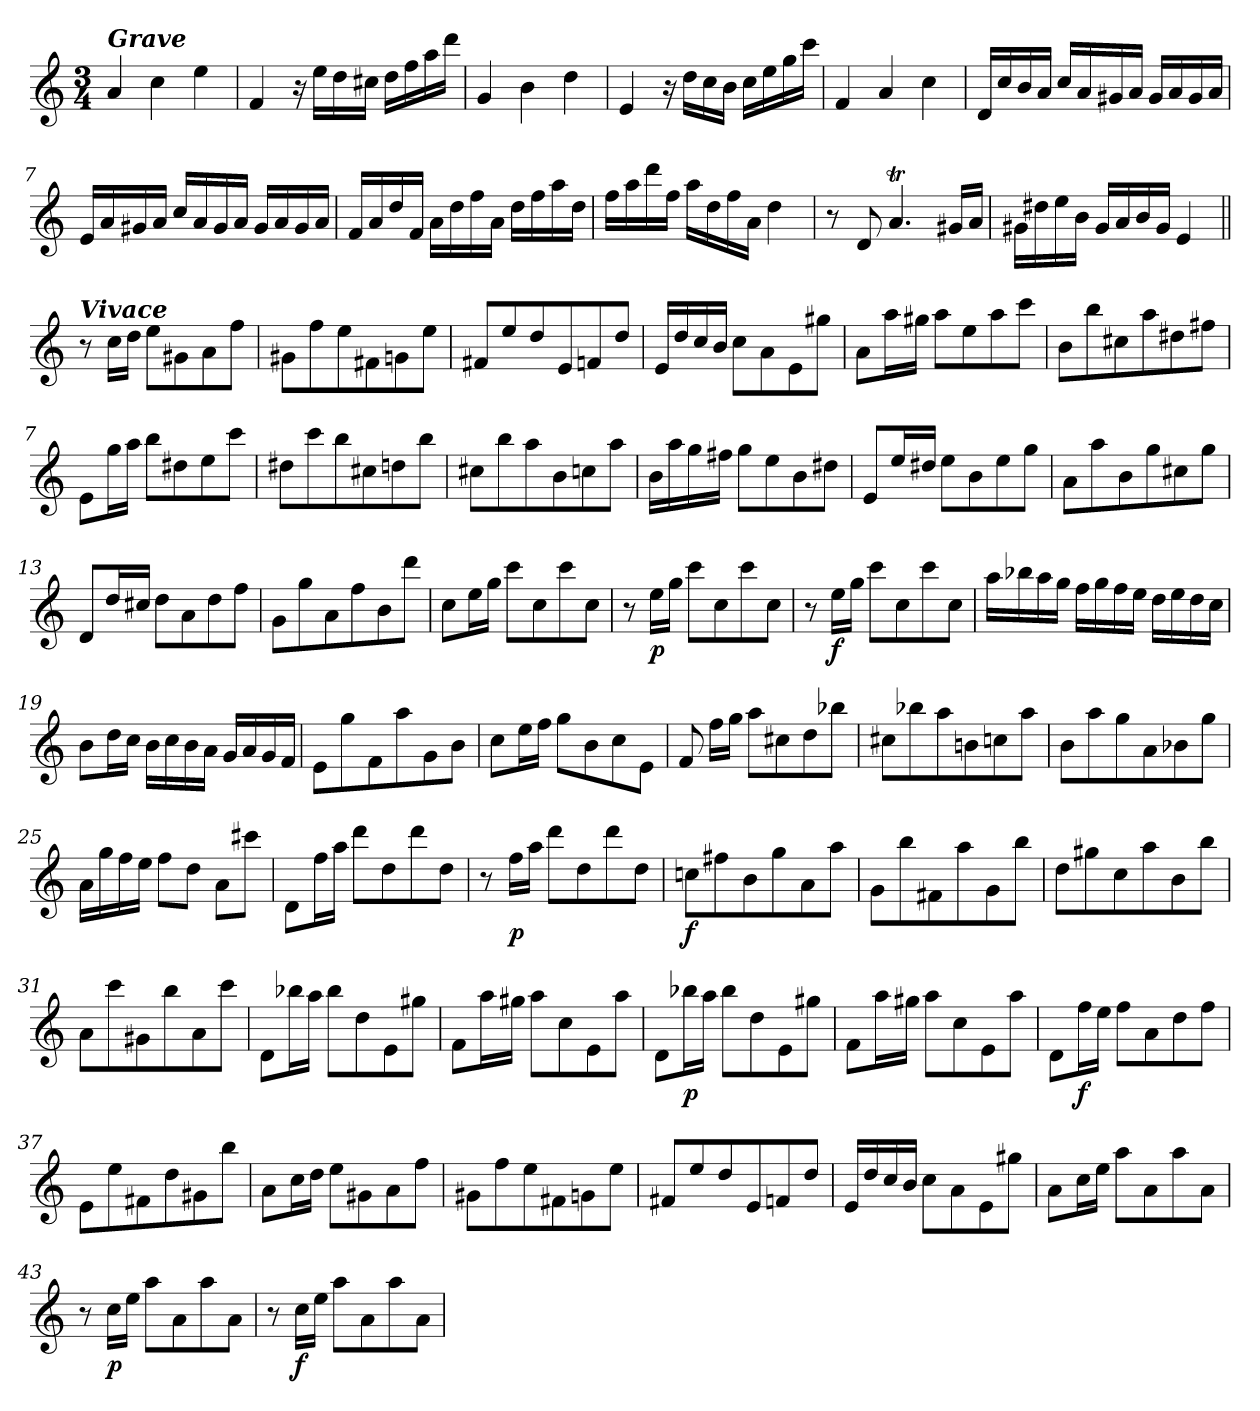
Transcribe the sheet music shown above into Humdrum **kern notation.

**kern	**dynam
*part1	*part1
*staff1	*staff1
*clefG2	*
*k[]	*
*M3/4	*
=1	=1
!LO:TX:a:Bi:t=Grave	!
4a/	.
4cc\	.
4ee\	.
=2	=2
4f/	.
16r	.
16ee\LL	.
16dd\	.
16cc#X\JJ	.
16dd\LL	.
16ff\	.
16aa\	.
16ddd\JJ	.
=3	=3
4g/	.
4b\	.
4dd\	.
=4	=4
4e/	.
16r	.
16dd\LL	.
16cc\	.
16b\JJ	.
16cc\LL	.
16ee\	.
16gg\	.
16ccc\JJ	.
=5	=5
4f/	.
4a/	.
4cc\	.
!!LO:LB:g=z
=6	=6
16d/LL	.
16cc/	.
16b/	.
16a/JJ	.
16cc/LL	.
16a/	.
16g#X/	.
16a/JJ	.
16g#/LL	.
16a/	.
16g#/	.
16a/JJ	.
=7	=7
16e/LL	.
16a/	.
16g#X/	.
16a/JJ	.
16cc/LL	.
16a/	.
16g#/	.
16a/JJ	.
16g#/LL	.
16a/	.
16g#/	.
16a/JJ	.
=8	=8
16f/LL	.
16a/	.
16dd/	.
16f/JJ	.
16a\LL	.
16dd\	.
16ff\	.
16a\JJ	.
16dd\LL	.
16ff\	.
16aa\	.
16dd\JJ	.
!!LO:LB:g=z
=9	=9
16ff\LL	.
16aa\	.
16ddd\	.
16ff\JJ	.
16aa\LL	.
16dd\	.
16ff\	.
16a\JJ	.
4dd\	.
=10	=10
8r	.
8d/	.
4.aT/	.
16g#X/LL	.
16a/JJ	.
=11	=11
16g#X\LL	.
16dd#X\	.
16ee\	.
16b\JJ	.
16g#/LL	.
16a/	.
16b/	.
16g#/JJ	.
4e/	.
!!LO:LB:g=z
=1||	=1||
!LO:TX:a:Bi:t=Vivace	!
8r	.
16cc\LL	.
16dd\JJ	.
8ee\L	.
8g#X\	.
8a\	.
8ff\J	.
=2	=2
8g#X\L	.
8ff\	.
8ee\	.
8f#X\	.
8gn\	.
8ee\J	.
=3	=3
8f#X/L	.
8ee/	.
8dd/	.
8e/	.
8fn/	.
8dd/J	.
=4	=4
16e/LL	.
16dd/	.
16cc/	.
16b/JJ	.
8cc\L	.
8a\	.
8e\	.
8gg#X\J	.
=5	=5
8a\L	.
16aa\L	.
16gg#X\JJ	.
8aa\L	.
8ee\	.
8aa\	.
8ccc\J	.
!!LO:LB:g=z
=6	=6
8b\L	.
8bb\	.
8cc#X\	.
8aa\	.
8dd#X\	.
8ff#X\J	.
=7	=7
8e\L	.
16gg\L	.
16aa\JJ	.
8bb\L	.
8dd#X\	.
8ee\	.
8ccc\J	.
=8	=8
8dd#X\L	.
8ccc\	.
8bb\	.
8cc#X\	.
8ddn\	.
8bb\J	.
=9	=9
8cc#X\L	.
8bb\	.
8aa\	.
8b\	.
8ccn\	.
8aa\J	.
=10	=10
16b\LL	.
16aa\	.
16gg\	.
16ff#X\JJ	.
8gg\L	.
8ee\	.
8b\	.
8dd#X\J	.
!!LO:LB:g=z
=11	=11
8e/L	.
16ee/L	.
16dd#X/JJ	.
8ee\L	.
8b\	.
8ee\	.
8gg\J	.
=12	=12
8a\L	.
8aa\	.
8b\	.
8gg\	.
8cc#X\	.
8gg\J	.
=13	=13
8d/L	.
16dd/L	.
16cc#X/JJ	.
8dd\L	.
8a\	.
8dd\	.
8ff\J	.
=14	=14
8g\L	.
8gg\	.
8a\	.
8ff\	.
8b\	.
8ddd\J	.
=15	=15
8cc\L	.
16ee\L	.
16gg\JJ	.
8ccc\L	.
8cc\	.
8ccc\	.
8cc\J	.
!!LO:LB:g=z
=16	=16
8r	.
!	!LO:DY:b
16ee\LL	p
16gg\JJ	.
8ccc\L	.
8cc\	.
8ccc\	.
8cc\J	.
=17	=17
8r	.
!	!LO:DY:b
16ee\LL	f
16gg\JJ	.
8ccc\L	.
8cc\	.
8ccc\	.
8cc\J	.
=18	=18
16aa\LL	.
16bb-X\	.
16aa\	.
16gg\JJ	.
16ff\LL	.
16gg\	.
16ff\	.
16ee\JJ	.
16dd\LL	.
16ee\	.
16dd\	.
16cc\JJ	.
=19	=19
8b\L	.
16dd\L	.
16cc\JJ	.
16b\LL	.
16cc\	.
16b\	.
16a\JJ	.
16g/LL	.
16a/	.
16g/	.
16f/JJ	.
!!LO:LB:g=z
=20	=20
8e\L	.
8gg\	.
8f\	.
8aa\	.
8g\	.
8b\J	.
=21	=21
8cc\L	.
16ee\L	.
16ff\JJ	.
8gg\L	.
8b\	.
8cc\	.
8e\J	.
=22	=22
8f/	.
16ff\LL	.
16gg\JJ	.
8aa\L	.
8cc#X\	.
8dd\	.
8bb-X\J	.
=23	=23
8cc#X\L	.
8bb-X\	.
8aa\	.
8bn\	.
8ccn\	.
8aa\J	.
=24	=24
8b\L	.
8aa\	.
8gg\	.
8a\	.
8b-X\	.
8gg\J	.
!!LO:LB:g=z
=25	=25
16a\LL	.
16gg\	.
16ff\	.
16ee\JJ	.
8ff\L	.
8dd\J	.
8a\L	.
8ccc#X\J	.
=26	=26
8d\L	.
16ff\L	.
16aa\JJ	.
8ddd\L	.
8dd\	.
8ddd\	.
8dd\J	.
=27	=27
8r	.
!	!LO:DY:b
16ff\LL	p
16aa\JJ	.
8ddd\L	.
8dd\	.
8ddd\	.
8dd\J	.
=28	=28
!	!LO:DY:b
8ccn\L	f
8ff#X\	.
8b\	.
8gg\	.
8a\	.
8aa\J	.
=29	=29
8g\L	.
8bb\	.
8f#X\	.
8aa\	.
8g\	.
8bb\J	.
!!LO:LB:g=z
=30	=30
8dd\L	.
8gg#X\	.
8cc\	.
8aa\	.
8b\	.
8bb\J	.
=31	=31
8a\L	.
8ccc\	.
8g#X\	.
8bb\	.
8a\	.
8ccc\J	.
=32	=32
8d\L	.
16bb-X\L	.
16aa\JJ	.
8bb-\L	.
8dd\	.
8e\	.
8gg#X\J	.
=33	=33
8f\L	.
16aa\L	.
16gg#X\JJ	.
8aa\L	.
8cc\	.
8e\	.
8aa\J	.
=34	=34
8d\L	.
!	!LO:DY:b
16bb-X\L	p
16aa\JJ	.
8bb-\L	.
8dd\	.
8e\	.
8gg#X\J	.
!!LO:LB:g=z
=35	=35
8f\L	.
16aa\L	.
16gg#X\JJ	.
8aa\L	.
8cc\	.
8e\	.
8aa\J	.
=36	=36
8d\L	.
!	!LO:DY:b
16ff\L	f
16ee\JJ	.
8ff\L	.
8a\	.
8dd\	.
8ff\J	.
=37	=37
8e\L	.
8ee\	.
8f#X\	.
8dd\	.
8g#X\	.
8bb\J	.
=38	=38
8a\L	.
16cc\L	.
16dd\JJ	.
8ee\L	.
8g#X\	.
8a\	.
8ff\J	.
=39	=39
8g#X\L	.
8ff\	.
8ee\	.
8f#X\	.
8gn\	.
8ee\J	.
!!LO:LB:g=z
=40	=40
8f#X/L	.
8ee/	.
8dd/	.
8e/	.
8fn/	.
8dd/J	.
=41	=41
16e/LL	.
16dd/	.
16cc/	.
16b/JJ	.
8cc\L	.
8a\	.
8e\	.
8gg#X\J	.
=42	=42
8a\L	.
16cc\L	.
16ee\JJ	.
8aa\L	.
8a\	.
8aa\	.
8a\J	.
=43	=43
8r	.
!	!LO:DY:b
16cc\LL	p
16ee\JJ	.
8aa\L	.
8a\	.
8aa\	.
8a\J	.
=44	=44
8r	.
!	!LO:DY:b
16cc\LL	f
16ee\JJ	.
8aa\L	.
8a\	.
8aa\	.
8a\J	.
=	=
*-	*-
